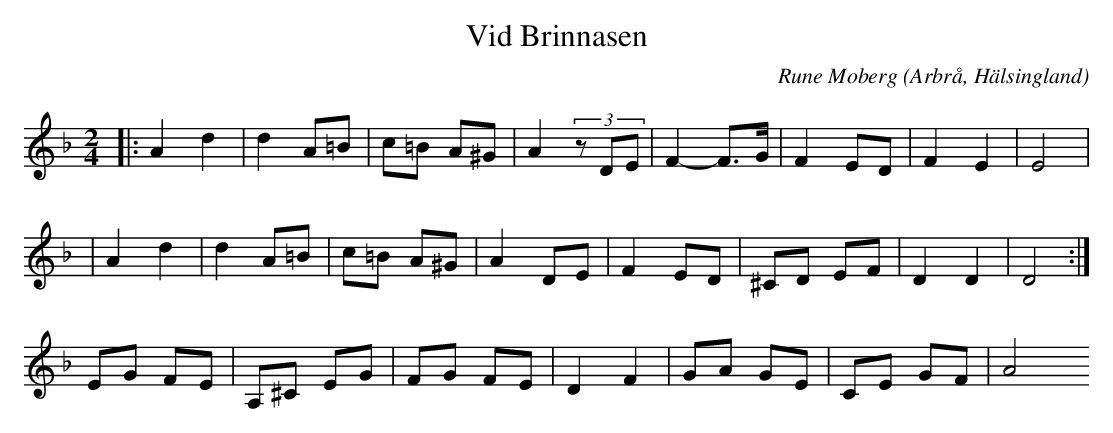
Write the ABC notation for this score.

X:1
T:Vid Brinnasen
C: Rune Moberg
O:Arbrå, Hälsingland
M:2/4
L:1/8
K:Dm
|:A2 d2|d2 A=B|c=B A^G|A2 (3zDE| F2-F>G| F2 ED|F2 E2|E4|
| A2 d2|d2 A=B|c=B A^G|A2 DE|F2 ED|^CD EF|D2 D2|D4:|
EG FE|A,^C EG|FG FE|D2 F2|GA GE|CE GF|A4
